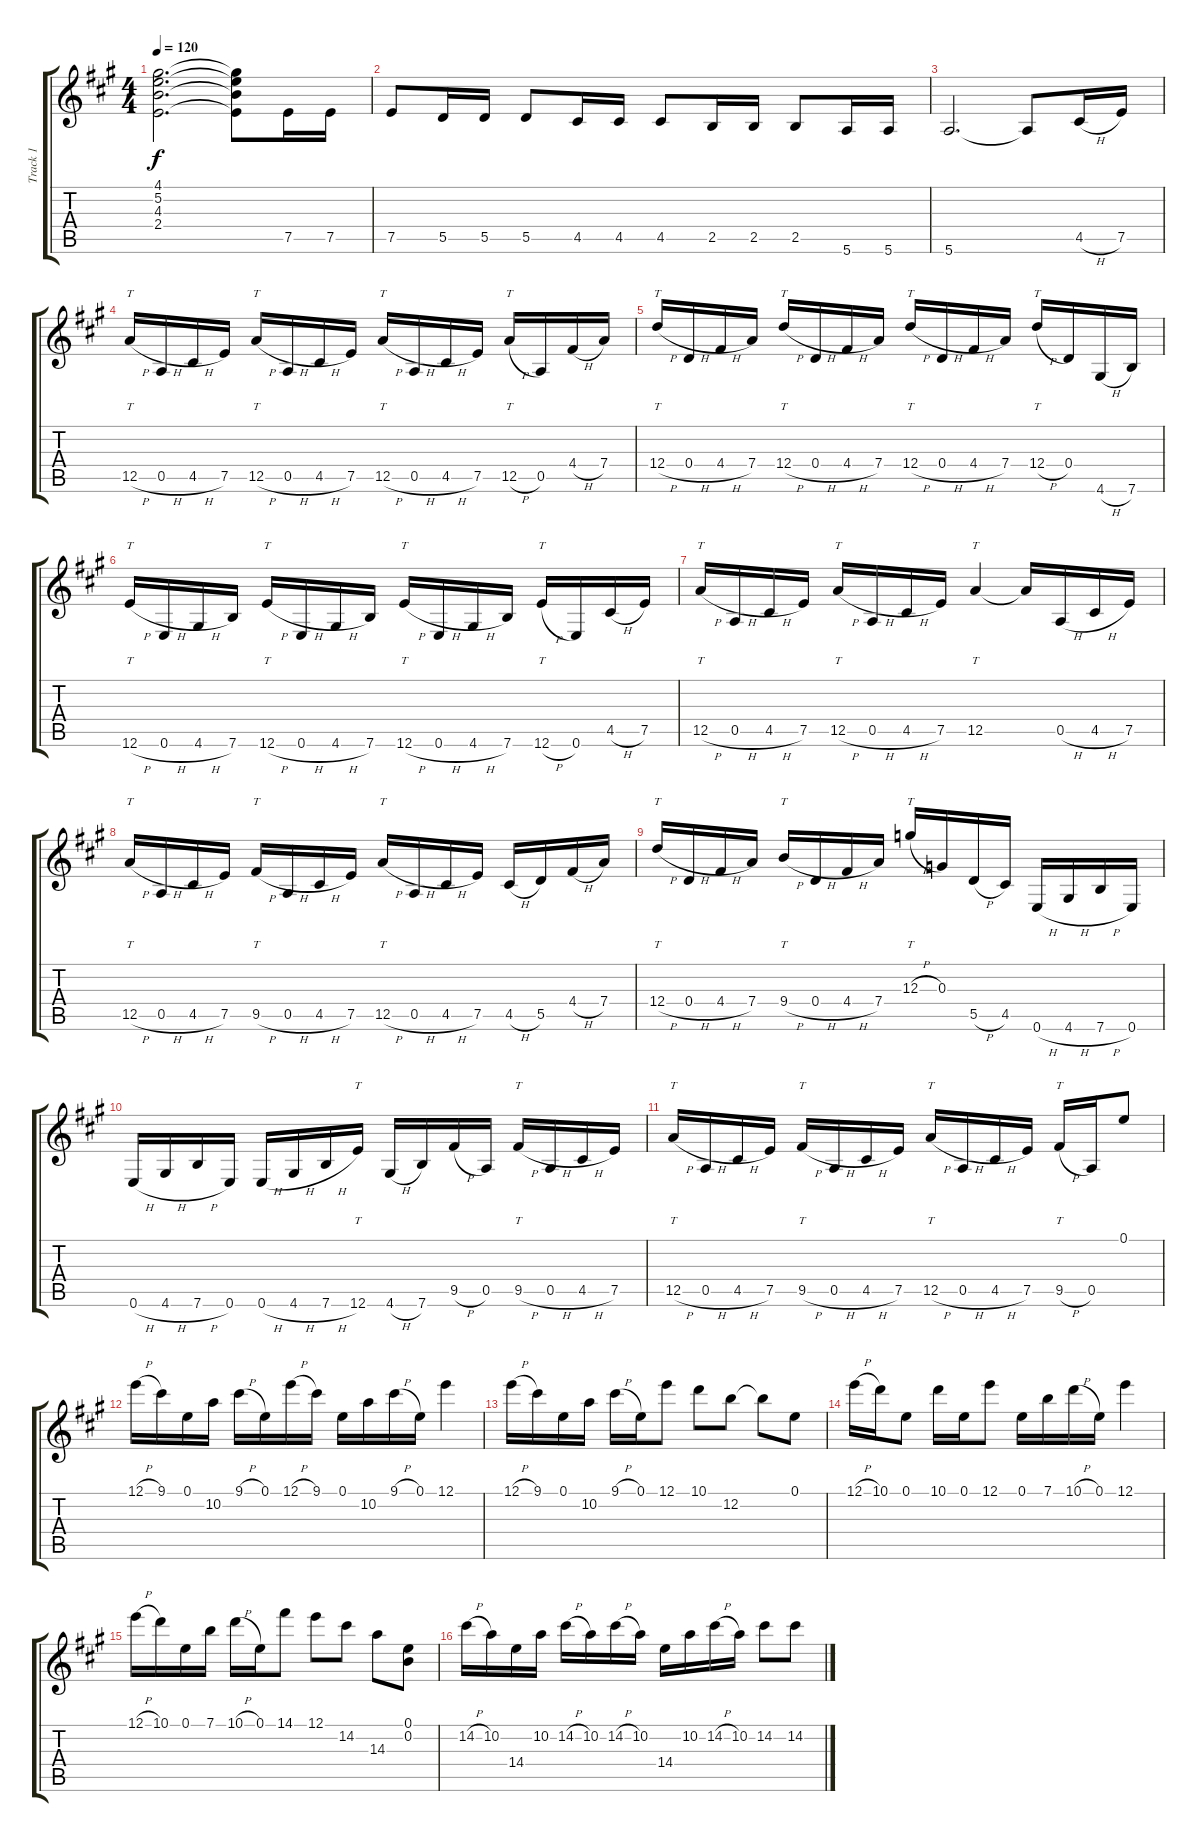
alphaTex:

\track ("Track 1" "Track 1") {instrument electricguitarjazz}
\staff {score tabs}
\tuning (E4 B3 G3 D3 A2 E2) {hide}
\ts (4 4)
\tempo 120
\clef g2
\ks a
(4.1 5.2 4.3 2.4).2{d dy f} (4.1{t} 5.2{t} 4.3{t} 2.4{t}).8 7.5.16 7.5.16 |
7.5.8 5.5.16 5.5.16 5.5.8 4.5.16 4.5.16 4.5.8 2.5.16 2.5.16 2.5.8 5.6.16 5.6.16 |
5.6.2{d} 5.6{t}.8 4.5{h}.16 7.5.16 |
12.5{h}.16{tt} 0.5{h}.16 4.5{h}.16 7.5.16 12.5{h}.16{tt} 0.5{h}.16 4.5{h}.16 7.5.16 12.5{h}.16{tt} 0.5{h}.16 4.5{h}.16 7.5.16 12.5{h}.16{tt} 0.5.16 4.4{h}.16 7.4.16 |
12.4{h}.16{tt} 0.4{h}.16 4.4{h}.16 7.4.16 12.4{h}.16{tt} 0.4{h}.16 4.4{h}.16 7.4.16 12.4{h}.16{tt} 0.4{h}.16 4.4{h}.16 7.4.16 12.4{h}.16{tt} 0.4.16 4.6{h}.16 7.6.16 |
12.6{h}.16{tt} 0.6{h}.16 4.6{h}.16 7.6.16 12.6{h}.16{tt} 0.6{h}.16 4.6{h}.16 7.6.16 12.6{h}.16{tt} 0.6{h}.16 4.6{h}.16 7.6.16 12.6{h}.16{tt} 0.6.16 4.5{h}.16 7.5.16 |
12.5{h}.16{tt} 0.5{h}.16 4.5{h}.16 7.5.16 12.5{h}.16{tt} 0.5{h}.16 4.5{h}.16 7.5.16 12.5.4{tt} 12.5{t}.16 0.5{h}.16 4.5{h}.16 7.5.16 |
12.5{h}.16{tt} 0.5{h}.16 4.5{h}.16 7.5.16 9.5{h}.16{tt} 0.5{h}.16 4.5{h}.16 7.5.16 12.5{h}.16{tt} 0.5{h}.16 4.5{h}.16 7.5.16 4.5{h}.16 5.5.16 4.4{h}.16 7.4.16 |
12.4{h}.16{tt} 0.4{h}.16 4.4{h}.16 7.4.16 9.4{h}.16{tt} 0.4{h}.16 4.4{h}.16 7.4.16 12.3{h}.16{tt} 0.3.16 5.5{h}.16 4.5.16 0.6{h}.16 4.6{h}.16 7.6{h}.16 0.6.16 |
0.6{h}.16 4.6{h}.16 7.6{h}.16 0.6.16 0.6{h}.16 4.6{h}.16 7.6{h}.16 12.6.16{tt} 4.6{h}.16 7.6.16 9.5{h}.16 0.5.16 9.5{h}.16{tt} 0.5{h}.16 4.5{h}.16 7.5.16 |
12.5{h}.16{tt} 0.5{h}.16 4.5{h}.16 7.5.16 9.5{h}.16{tt} 0.5{h}.16 4.5{h}.16 7.5.16 12.5{h}.16{tt} 0.5{h}.16 4.5{h}.16 7.5.16 9.5{h}.16{tt} 0.5.16 0.1.8 |
12.1{h}.16 9.1.16 0.1.16 10.2.16 9.1{h}.16 0.1.16 12.1{h}.16 9.1.16 0.1.16 10.2.16 9.1{h}.16 0.1.16 12.1.4 |
12.1{h}.16 9.1.16 0.1.16 10.2.16 9.1{h}.16 0.1.16 12.1.8 10.1.8 12.2.8 12.2{t}.8 0.1.8 |
12.1{h}.16 10.1.16 0.1.8 10.1.16 0.1.16 12.1.8 0.1.16 7.1.16 10.1{h}.16 0.1.16 12.1.4 |
12.1{h}.16 10.1.16 0.1.16 7.1.16 10.1{h}.16 0.1.16 14.1.8 12.1.8 14.2.8 14.3.8 (0.1 0.2).8 |
14.2{h}.16 10.2.16 14.4.16 10.2.16 14.2{h}.16 10.2.16 14.2{h}.16 10.2.16 14.4.16 10.2.16 14.2{h}.16 10.2.16 14.2.8 14.2.8
